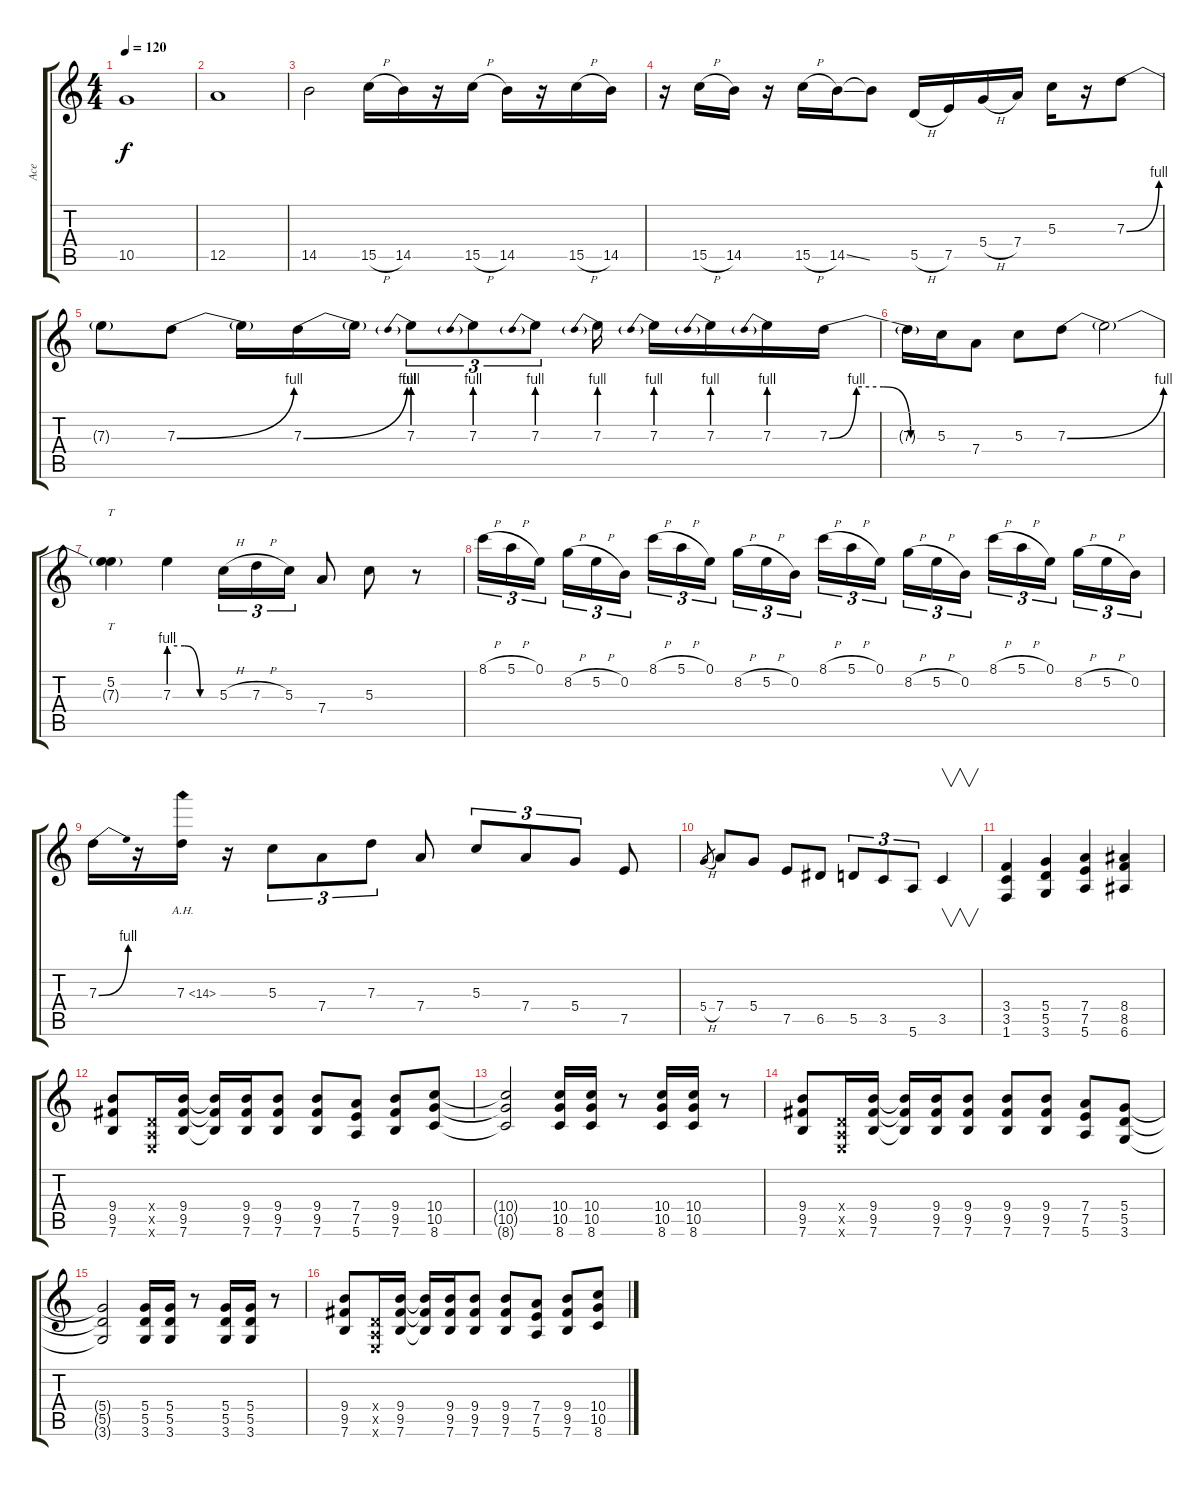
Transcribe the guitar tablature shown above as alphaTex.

\track ("Ace" "Ace") {instrument overdrivenguitar}
\staff {score tabs}
\tuning (E4 B3 G3 D3 A2 E2) {hide}
\ts (4 4)
\tempo 120
\clef g2
\ks c
10.5.1{dy f} |
12.5.1 |
14.5.2 15.5{h}.16 14.5.16 r.16 15.5{h}.16 14.5.16 r.16 15.5{h}.16 14.5.16 |
r.16 15.5{h}.16 14.5.16 r.16 15.5{h}.16 14.5{ss}.16 14.5{t}.8 5.5{h}.16 7.5.16 5.4{h}.16 7.4.16 5.3.16 r.16 7.3{be (bend 0 0 60 4)}.8 |
7.3{t}.8 7.3{be (bend 0 0 60 4)}.8 7.3{t}.16 7.3{be (bend 0 0 60 4)}.16 7.3{t}.16 7.3{be (prebend 0 4 60 4)}.8{tu (3 2)} 7.3{be (prebend 0 4 60 4)}.8{tu (3 2)} 7.3{be (prebend 0 4 60 4)}.8{tu (3 2)} 7.3{be (prebend 0 4 60 4)}.16 7.3{be (prebend 0 4 60 4)}.16 7.3{be (prebend 0 4 60 4)}.16 7.3{be (prebend 0 4 60 4)}.16 7.3{be (custom 0 0 15 4 30 4 45 0 60 0)}.16 |
7.3{t}.16 5.3.16 7.4.8 5.3.8 7.3{be (bend 0 0 60 4)}.8 7.3{t}.2 |
(5.2 7.3{t}).4{tt} 7.3{be (custom 0 4 20 4 40 0 60 0)}.4 5.3{h}.16{tu (3 2)} 7.3{h}.16{tu (3 2)} 5.3.16{tu (3 2)} 7.4.8 5.3.8 r.8 |
8.1{h}.16{tu (3 2)} 5.1{h}.16{tu (3 2)} 0.1.16{tu (3 2)} 8.2{h}.16{tu (3 2)} 5.2{h}.16{tu (3 2)} 0.2.16{tu (3 2)} 8.1{h}.16{tu (3 2)} 5.1{h}.16{tu (3 2)} 0.1.16{tu (3 2)} 8.2{h}.16{tu (3 2)} 5.2{h}.16{tu (3 2)} 0.2.16{tu (3 2)} 8.1{h}.16{tu (3 2)} 5.1{h}.16{tu (3 2)} 0.1.16{tu (3 2)} 8.2{h}.16{tu (3 2)} 5.2{h}.16{tu (3 2)} 0.2.16{tu (3 2)} 8.1{h}.16{tu (3 2)} 5.1{h}.16{tu (3 2)} 0.1.16{tu (3 2)} 8.2{h}.16{tu (3 2)} 5.2{h}.16{tu (3 2)} 0.2.16{tu (3 2)} |
7.3{be (bend 0 0 60 4)}.16 r.16 7.3{ah 7}.16 r.16 5.3.8{tu (3 2)} 7.4.8{tu (3 2)} 7.3.8{tu (3 2)} 7.4.8 5.3.8{tu (3 2)} 7.4.8{tu (3 2)} 5.4.8{tu (3 2)} 7.5.8 |
5.4{h}.8{gr} 7.4.8 5.4.8 7.5.8 6.5.8 5.5.8{tu (3 2)} 3.5.8{tu (3 2)} 5.6.8{tu (3 2)} 3.5.4{v} |
(3.4 3.5 1.6).4 (5.4 5.5 3.6).4 (7.4 7.5 5.6).4 (8.4 8.5 6.6).4 |
(9.4 9.5 7.6).8 (0.4{x} 0.5{x} 0.6{x}).16 (9.4 9.5 7.6).16 (9.4{t} 9.5{t} 7.6{t}).16 (9.4 9.5 7.6).16 (9.4 9.5 7.6).8 (9.4 9.5 7.6).8 (7.4 7.5 5.6).8 (9.4 9.5 7.6).8 (10.4 10.5 8.6).8 |
(10.4{t} 10.5{t} 8.6{t}).2 (10.4 10.5 8.6).16 (10.4 10.5 8.6).16 r.8 (10.4 10.5 8.6).16 (10.4 10.5 8.6).16 r.8 |
(9.4 9.5 7.6).8 (0.4{x} 0.5{x} 0.6{x}).16 (9.4 9.5 7.6).16 (9.4{t} 9.5{t} 7.6{t}).16 (9.4 9.5 7.6).16 (9.4 9.5 7.6).8 (9.4 9.5 7.6).8 (9.4 9.5 7.6).8 (7.4 7.5 5.6).8 (5.4 5.5 3.6).8 |
(5.4{t} 5.5{t} 3.6{t}).2 (5.4 5.5 3.6).16 (5.4 5.5 3.6).16 r.8 (5.4 5.5 3.6).16 (5.4 5.5 3.6).16 r.8 |
(9.4 9.5 7.6).8 (0.4{x} 0.5{x} 0.6{x}).16 (9.4 9.5 7.6).16 (9.4{t} 9.5{t} 7.6{t}).16 (9.4 9.5 7.6).16 (9.4 9.5 7.6).8 (9.4 9.5 7.6).8 (7.4 7.5 5.6).8 (9.4 9.5 7.6).8 (10.4 10.5 8.6).8
